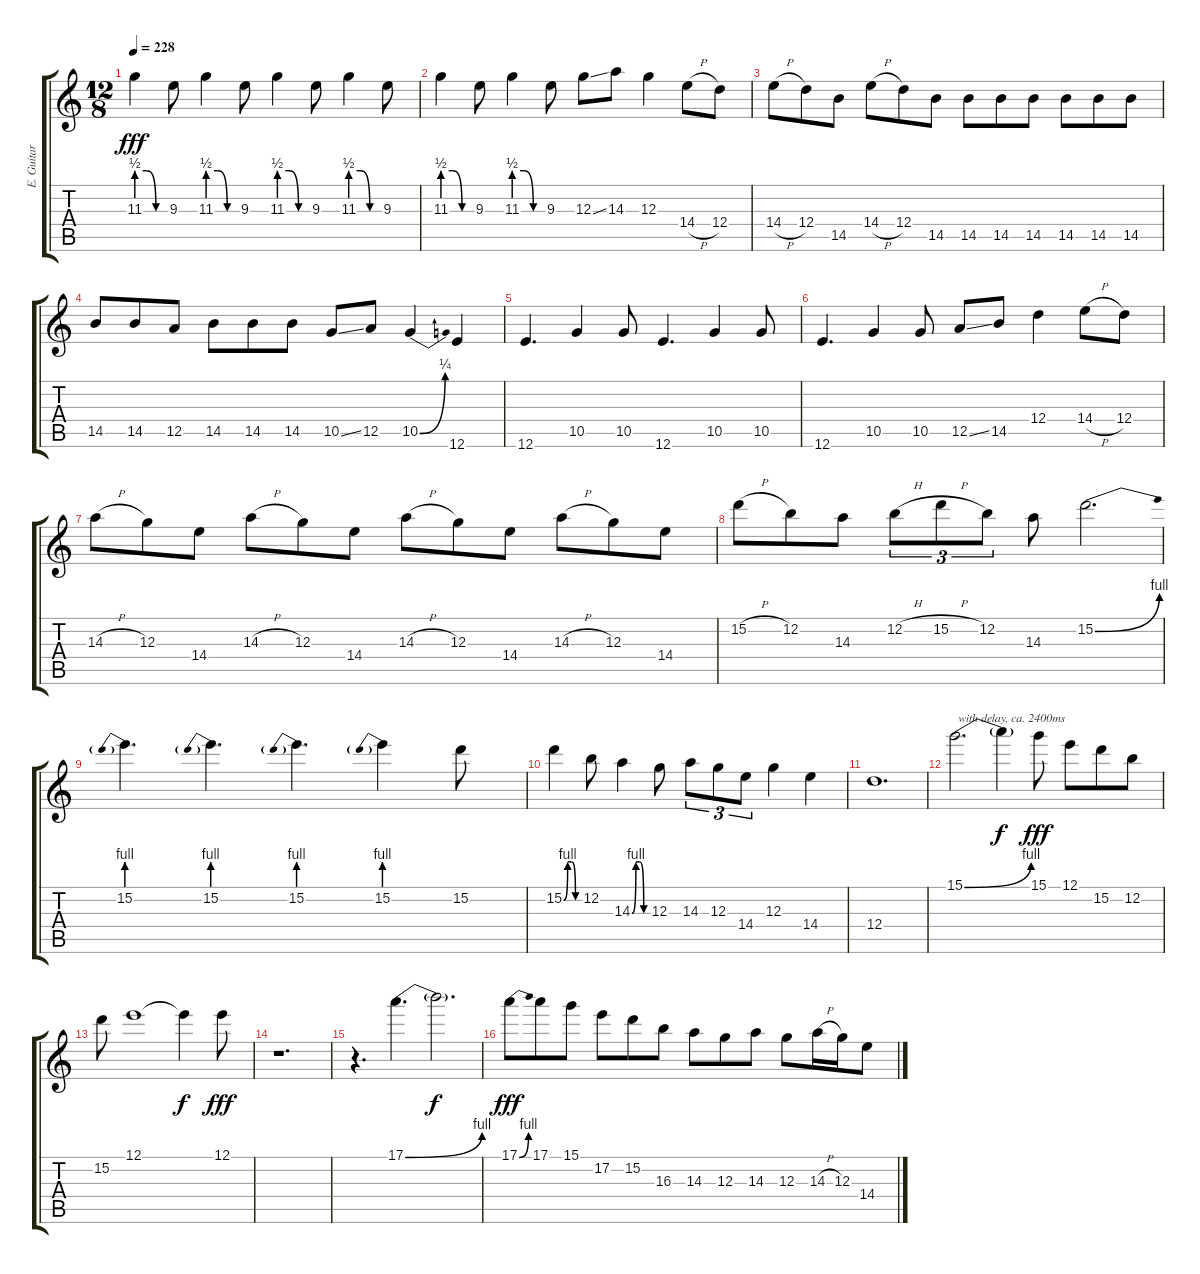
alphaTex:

\track ("E. Guitar 2" "E. Guitar ") {instrument distortionguitar}
\staff {score tabs}
\tuning (E4 B3 G3 D3 A2 E2) {hide}
\ts (12 8)
\tempo 228
\clef g2
\ks c
11.3{be (custom 0 2 20 2 40 0 60 0)}.4{dy fff} 9.3.8 11.3{be (custom 0 2 20 2 40 0 60 0)}.4 9.3.8 11.3{be (custom 0 2 20 2 40 0 60 0)}.4 9.3.8 11.3{be (custom 0 2 20 2 40 0 60 0)}.4 9.3.8 |
11.3{be (custom 0 2 20 2 40 0 60 0)}.4 9.3.8 11.3{be (custom 0 2 20 2 40 0 60 0)}.4 9.3.8 12.3{ss}.8 14.3.8 12.3.4 14.4{h}.8 12.4.8 |
14.4{h}.8 12.4.8 14.5.8 14.4{h}.8 12.4.8 14.5.8 14.5.8 14.5.8 14.5.8 14.5.8 14.5.8 14.5.8 |
14.5.8 14.5.8 12.5.8 14.5.8 14.5.8 14.5.8 10.5{ss}.8 12.5.8 10.5{be (bend 0 0 60 1)}.4 12.6.4 |
12.6.4{d} 10.5.4 10.5.8 12.6.4{d} 10.5.4 10.5.8 |
12.6.4{d} 10.5.4 10.5.8 12.5{ss}.8 14.5.8 12.4.4 14.4{h}.8 12.4.8 |
14.3{h}.8 12.3.8 14.4.8 14.3{h}.8 12.3.8 14.4.8 14.3{h}.8 12.3.8 14.4.8 14.3{h}.8 12.3.8 14.4.8 |
15.2{h}.8 12.2.8 14.3.8 12.2{h}.8{tu (3 2)} 15.2{h}.8{tu (3 2)} 12.2.8{tu (3 2)} 14.3.8 15.2{be (bend 0 0 60 4)}.2{d} |
15.2{be (prebend 0 4 60 4)}.4{d} 15.2{be (prebend 0 4 60 4)}.4{d} 15.2{be (prebend 0 4 60 4)}.4{d} 15.2{be (prebend 0 4 60 4)}.4 15.2.8 |
15.2{be (custom 0 0 15 4 30 4 45 0 60 0)}.4 12.2.8 14.3{be (custom 0 0 15 4 30 4 45 0 60 0)}.4 12.3.8 14.3.8{tu (3 2)} 12.3.8{tu (3 2)} 14.4.8{tu (3 2)} 12.3.4 14.4.4 |
12.4.1{d} |
15.1{be (bend 0 0 60 4)}.2{d txt " with delay, ca. 2400ms"} 15.1{t}.4{dy f} 15.1.8{dy fff} 12.1.8 15.2.8 12.2.8 |
15.2.8 12.1.1 12.1{t}.4{dy f} 12.1.8{dy fff} |
r.1{d} |
r.4{d} 17.1{be (bend 0 0 60 4)}.4{d} 17.1{t}.2{d dy f} |
17.1{be (bend 0 0 60 4)}.8{dy fff} 17.1.8 15.1.8 17.2.8 15.2.8 16.3.8 14.3.8 12.3.8 14.3.8 12.3.8 14.3{h}.16 12.3.16 14.4.8
